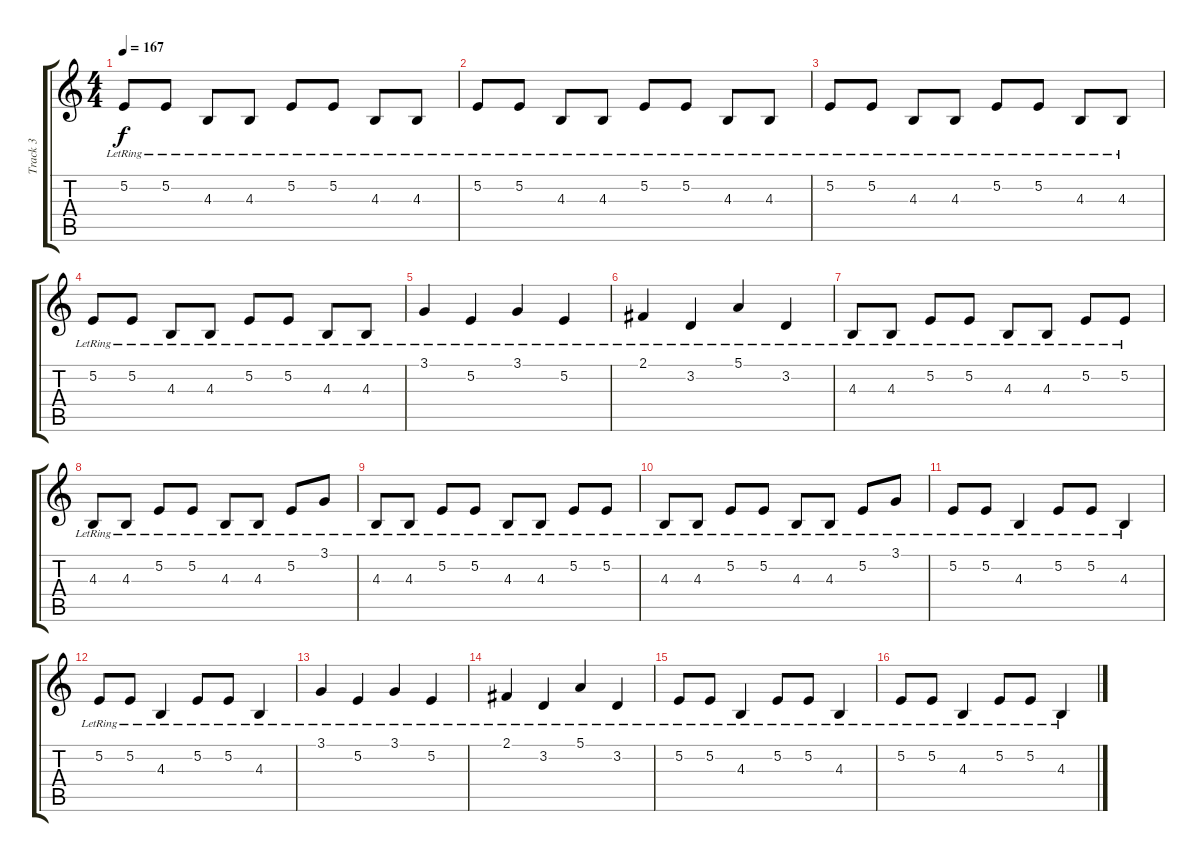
\track ("Track 3" "Track 3") {instrument acousticgrandpiano}
\staff {score tabs}
\tuning (E4 B3 G3 D3 A2 E2) {hide}
\ts (4 4)
\tempo 167
\clef g2
\ks c
5.2{lr}.8{dy f} 5.2{lr}.8 4.3{lr}.8 4.3{lr}.8 5.2{lr}.8 5.2{lr}.8 4.3{lr}.8 4.3{lr}.8 |
5.2{lr}.8 5.2{lr}.8 4.3{lr}.8 4.3{lr}.8 5.2{lr}.8 5.2{lr}.8 4.3{lr}.8 4.3{lr}.8 |
5.2{lr}.8 5.2{lr}.8 4.3{lr}.8 4.3{lr}.8 5.2{lr}.8 5.2{lr}.8 4.3{lr}.8 4.3{lr}.8 |
5.2{lr}.8 5.2{lr}.8 4.3{lr}.8 4.3{lr}.8 5.2{lr}.8 5.2{lr}.8 4.3{lr}.8 4.3{lr}.8 |
3.1{lr}.4 5.2{lr}.4 3.1{lr}.4 5.2{lr}.4 |
2.1{lr}.4 3.2{lr}.4 5.1{lr}.4 3.2{lr}.4 |
4.3{lr}.8 4.3{lr}.8 5.2{lr}.8 5.2{lr}.8 4.3{lr}.8 4.3{lr}.8 5.2{lr}.8 5.2{lr}.8 |
4.3{lr}.8 4.3{lr}.8 5.2{lr}.8 5.2{lr}.8 4.3{lr}.8 4.3{lr}.8 5.2{lr}.8 3.1{lr}.8 |
4.3{lr}.8 4.3{lr}.8 5.2{lr}.8 5.2{lr}.8 4.3{lr}.8 4.3{lr}.8 5.2{lr}.8 5.2{lr}.8 |
4.3{lr}.8 4.3{lr}.8 5.2{lr}.8 5.2{lr}.8 4.3{lr}.8 4.3{lr}.8 5.2{lr}.8 3.1{lr}.8 |
5.2{lr}.8 5.2{lr}.8 4.3{lr}.4 5.2{lr}.8 5.2{lr}.8 4.3{lr}.4 |
5.2{lr}.8 5.2{lr}.8 4.3{lr}.4 5.2{lr}.8 5.2{lr}.8 4.3{lr}.4 |
3.1{lr}.4 5.2{lr}.4 3.1{lr}.4 5.2{lr}.4 |
2.1{lr}.4 3.2{lr}.4 5.1{lr}.4 3.2{lr}.4 |
5.2{lr}.8 5.2{lr}.8 4.3{lr}.4 5.2{lr}.8 5.2{lr}.8 4.3{lr}.4 |
5.2{lr}.8 5.2{lr}.8 4.3{lr}.4 5.2{lr}.8 5.2{lr}.8 4.3{lr}.4
